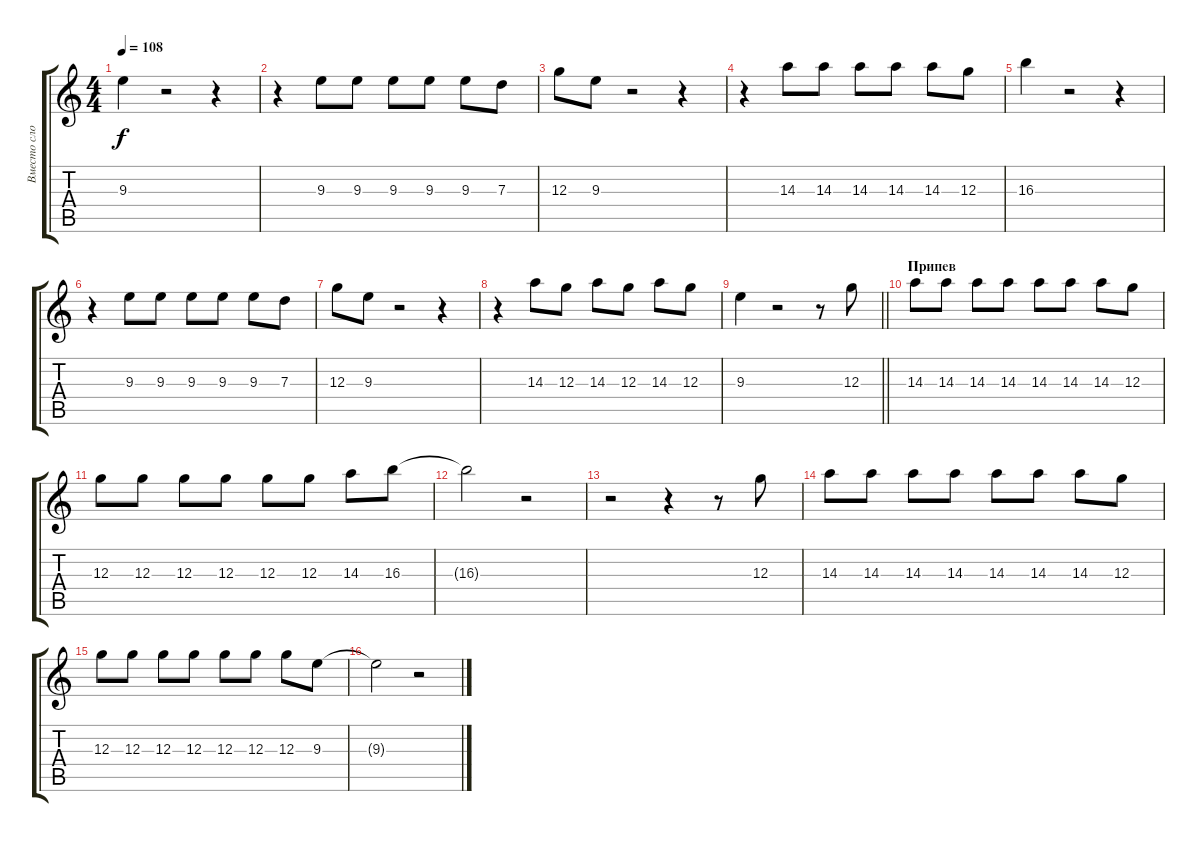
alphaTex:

\track ("Вместо слов" "Вместо сло") {instrument distortionguitar}
\staff {score tabs}
\tuning (E4 B3 G3 D3 A2 E2) {hide}
\ts (4 4)
\tempo 108
\clef g2
\ks c
9.3.4{dy f} r.2 r.4 |
r.4 9.3.8 9.3.8 9.3.8 9.3.8 9.3.8 7.3.8 |
12.3.8 9.3.8 r.2 r.4 |
r.4 14.3.8 14.3.8 14.3.8 14.3.8 14.3.8 12.3.8 |
16.3.4 r.2 r.4 |
r.4 9.3.8 9.3.8 9.3.8 9.3.8 9.3.8 7.3.8 |
12.3.8 9.3.8 r.2 r.4 |
r.4 14.3.8 12.3.8 14.3.8 12.3.8 14.3.8 12.3.8 |
\barLineRight lightlight
9.3.4 r.2 r.8 12.3.8 |
\section ("" "Припев")
14.3.8 14.3.8 14.3.8 14.3.8 14.3.8 14.3.8 14.3.8 12.3.8 |
12.3.8 12.3.8 12.3.8 12.3.8 12.3.8 12.3.8 14.3.8 16.3.8 |
16.3{t}.2 r.2 |
r.2 r.4 r.8 12.3.8 |
14.3.8 14.3.8 14.3.8 14.3.8 14.3.8 14.3.8 14.3.8 12.3.8 |
12.3.8 12.3.8 12.3.8 12.3.8 12.3.8 12.3.8 12.3.8 9.3.8 |
9.3{t}.2 r.2
